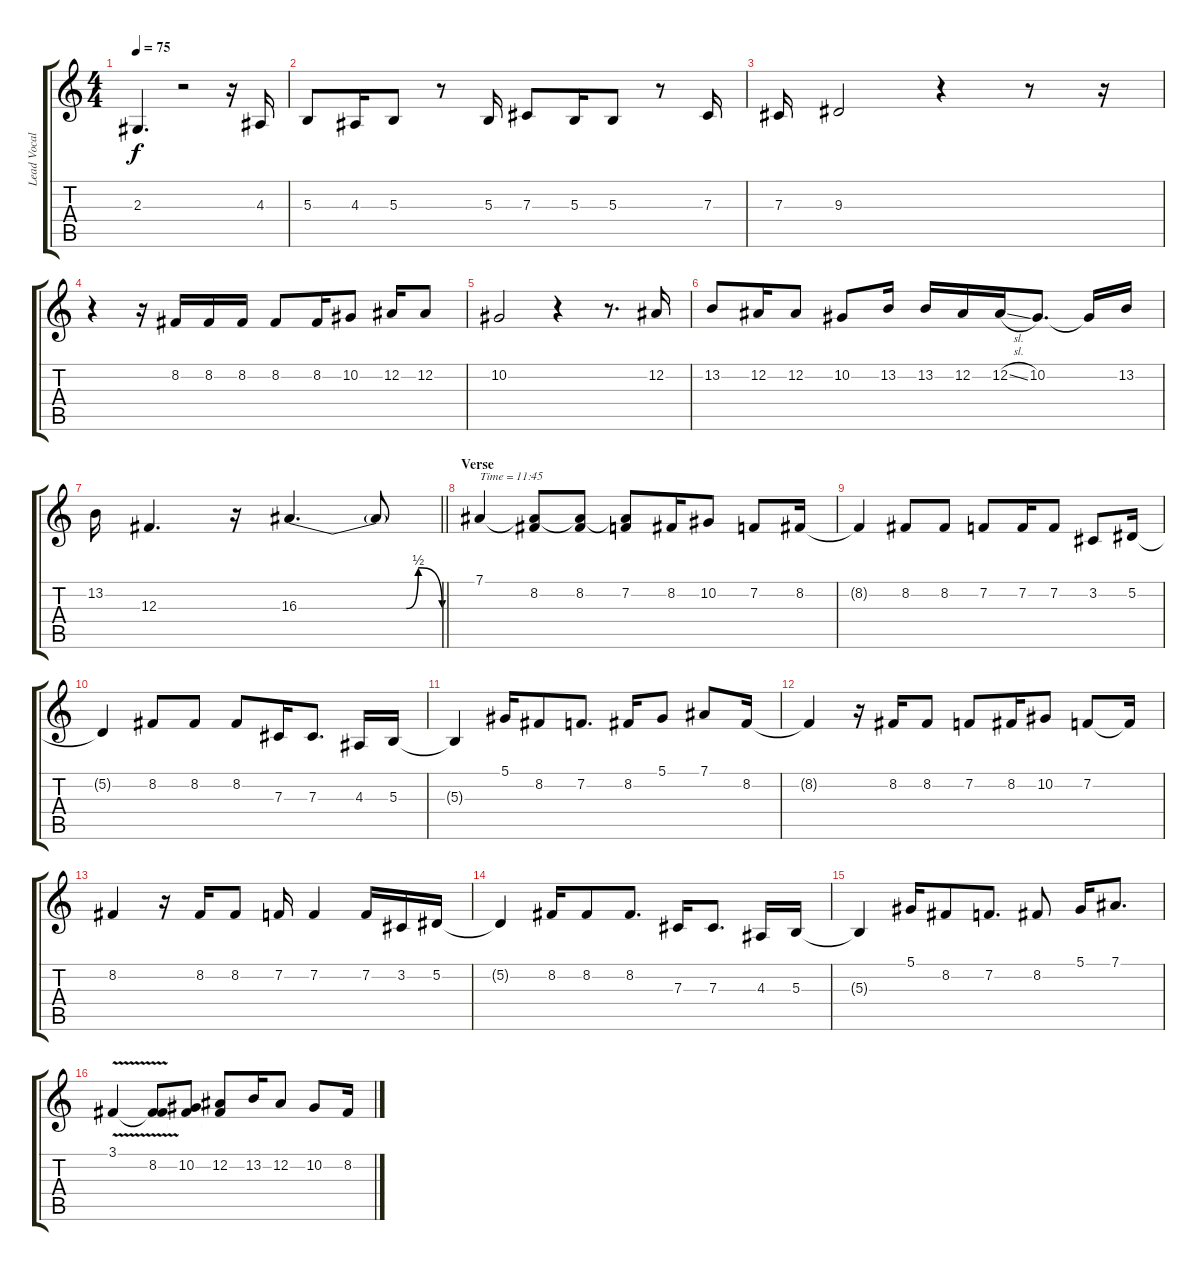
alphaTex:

\track ("Lead Vocals" "Lead Vocal") {instrument trumpet}
\staff {score tabs}
\tuning (Eb4 Bb3 Gb3 Db3 Ab2 Eb2) {hide}
\ts (4 4)
\tempo 75
\clef g2
\ks c
2.3.4{d dy f} r.2 r.16 4.3.16 |
5.3.8 4.3.16 5.3.8 r.8 5.3.16 7.3.8 5.3.16 5.3.8 r.8 7.3.16 |
7.3.16 9.3.2 r.4 r.8 r.16 |
r.4 r.16 8.2.16 8.2.16 8.2.16 8.2.8 8.2.16 10.2.8 12.2.16 12.2.8 |
10.2.2 r.4 r.8{d} 12.2.16 |
13.2.8 12.2.16 12.2.8 10.2.8 13.2.16 13.2.16 12.2.16 12.2{sl}.16 10.2.8{d} 10.2{t}.16 13.2.16 |
\barLineRight lightlight
13.2.16 12.3.4{d} r.16 16.3{be (custom 0 0 15 0 30 0 45 0 50 2 60 0)}.4{d} 16.3{t}.8 |
\section ("" "Verse")
7.1.4{txt "Time = 11:45"} (7.1{t} 8.2).8 (7.1{t} 8.2).8 (7.1{t} 7.2).8 8.2.16 10.2.8 7.2.8 8.2.16 |
8.2{t}.4 8.2.8 8.2.8 7.2.8 7.2.16 7.2.8 3.2.8 5.2.16 |
5.2{t}.4 8.2.8 8.2.8 8.2.8 7.3.16 7.3.8{d} 4.3.16 5.3.16 |
5.3{t}.4 5.1.16 8.2.8 7.2.8{d} 8.2.16 5.1.8 7.1.8 8.2.16 |
8.2{t}.4 r.16 8.2.16 8.2.8 7.2.8 8.2.16 10.2.8 7.2.8 7.2{t}.16 |
8.2.4 r.16 8.2.16 8.2.8 7.2.16 7.2.4 7.2.16 3.2.16 5.2.16 |
5.2{t}.4 8.2.16 8.2.8 8.2.8{d} 7.3.16 7.3.8{d} 4.3.16 5.3.16 |
5.3{t}.4 5.1.16 8.2.8 7.2.8{d} 8.2.8 5.1.16 7.1.8{d} |
3.1{v}.4 (3.1{t} 8.2).8 (3.1{t} 10.2).8 (3.1{t} 12.2).8 13.2.16 12.2.8 10.2.8 8.2.16
